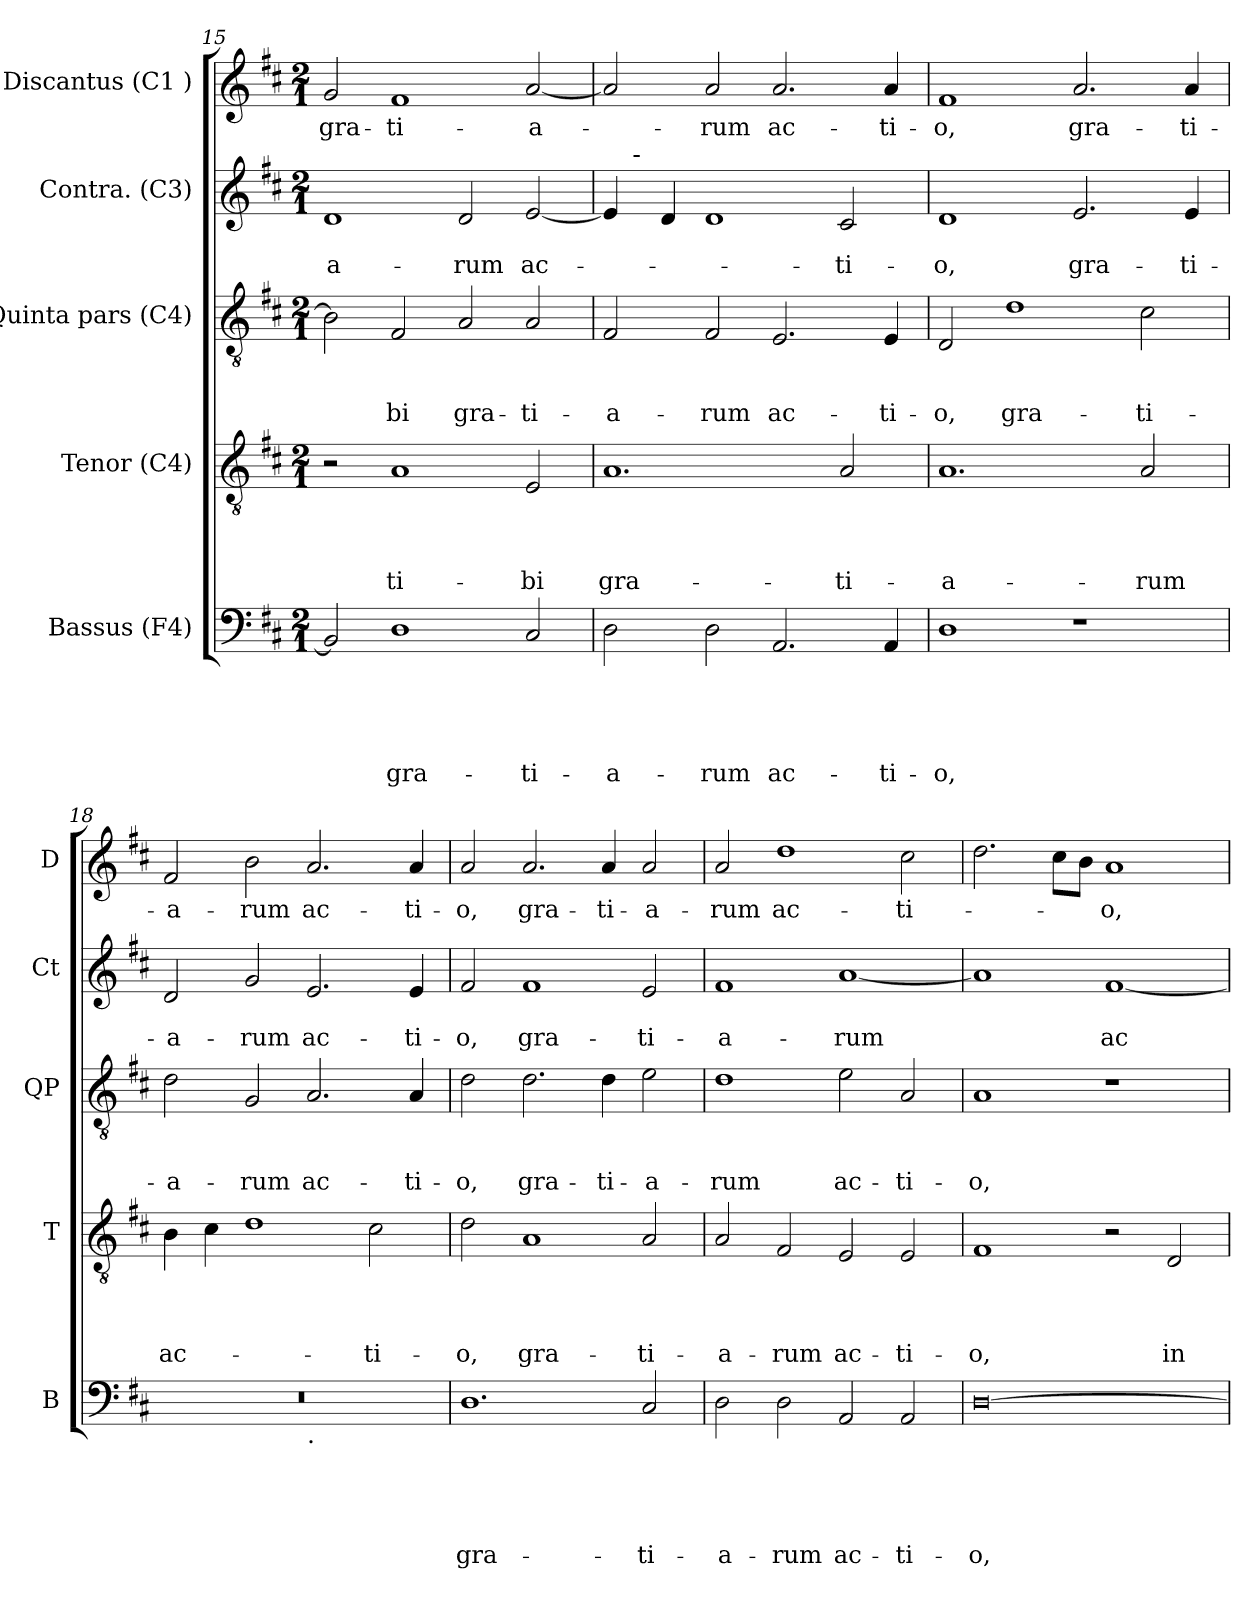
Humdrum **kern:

**kern	**text	**text	**text	**text	**text	**kern	**text	**text	**text	**text	**kern	**text	**text	**text	**kern	**text	**text	**kern	**text
*part5	*part5	*part5	*part5	*part5	*part5	*part4	*part4	*part4	*part4	*part4	*part3	*part3	*part3	*part3	*part2	*part2	*part2	*part1	*part1
*staff5	*staff5	*staff5	*staff5	*staff5	*staff5	*staff4	*staff4	*staff4	*staff4	*staff4	*staff3	*staff3	*staff3	*staff3	*staff2	*staff2	*staff2	*staff1	*staff1
*I"Bassus (F4)	*	*	*	*	*	*I"Tenor (C4)	*	*	*	*	*I"Quinta pars (C4)	*	*	*	*I"Contra. (C3)	*	*	*I"Discantus (C1 )	*
*I'B	*	*	*	*	*	*I'T	*	*	*	*	*I'QP	*	*	*	*I'Ct	*	*	*I'D	*
*clefF4	*	*	*	*	*	*clefGv2	*	*	*	*	*clefGv2	*	*	*	*clefG2	*	*	*clefG2	*
*k[f#c#]	*	*	*	*	*	*k[f#c#]	*	*	*	*	*k[f#c#]	*	*	*	*k[f#c#]	*	*	*k[f#c#]	*
*D:	*	*	*	*	*	*D:	*	*	*	*	*D:	*	*	*	*D:	*	*	*D:	*
*M2/1	*	*	*	*	*	*M2/1	*	*	*	*	*M2/1	*	*	*	*M2/1	*	*	*M2/1	*
=15	=15	=15	=15	=15	=15	=15	=15	=15	=15	=15	=15	=15	=15	=15	=15	=15	=15	=15	=15
!	!	!	!	!	!	!	!	!	!	!	!	!	!	!	!	!	!LO:LY:b:rj	!	!LO:LY:b
2BB/]	.	.	.	.	.	2r	.	.	.	.	2B\]	.	.	.	1d	.	-a-	2g/	gra-
!	!	!	!	!	!LO:LY:b	!	!	!	!	!LO:LY:b	!	!	!	!LO:LY:b	!	!	!	!	!LO:LY:b
1D	.	.	.	.	gra-	1A	.	.	.	ti-	2F#/	.	.	-bi	.	.	.	1f#	-ti-
!	!	!	!	!	!	!	!	!	!	!	!	!	!	!LO:LY:b	!	!	!LO:LY:b	!	!
.	.	.	.	.	.	.	.	.	.	.	2A/	.	.	gra-	2d/	.	-rum	.	.
!	!	!	!	!	!LO:LY:b	!	!	!	!	!LO:LY:b	!	!	!	!LO:LY:b	!	!	!LO:LY:b	!	!LO:LY:b
2C#/	.	.	.	.	-ti-	2E/	.	.	.	-bi	2A/	.	.	-ti-	[>2e/	.	ac-	[>2a/	-a-
!!LO:PB:g=z
=16	=16	=16	=16	=16	=16	=16	=16	=16	=16	=16	=16	=16	=16	=16	=16	=16	=16	=16	=16
!	!	!	!	!	!LO:LY:b	!	!	!	!	!LO:LY:b	!	!	!	!LO:LY:b	!	!	!	!	!
*	*	*	*	*	*	*	*	*	*	*	*	*	*	*	*^	*	*	*	*
2D\	.	.	.	.	-a-	1.A	.	.	.	gra-	2F#/	.	.	-a-	4e/]	8ryy	.	.	2a/]	.
!	!	!	!	!	!	!	!	!	!	!	!	!	!	!	!	!LO:TX:a:t=-	!	!	!	!
.	.	.	.	.	.	.	.	.	.	.	.	.	.	.	.	1...ryy	.	.	.	.
.	.	.	.	.	.	.	.	.	.	.	.	.	.	.	4d/	.	.	.	.	.
!	!	!	!	!	!LO:LY:b	!	!	!	!	!	!	!	!	!LO:LY:b	!	!	!	!	!	!LO:LY:b
2D\	.	.	.	.	-rum	.	.	.	.	.	2F#/	.	.	-rum	1d	.	.	.	2a/	-rum
!	!	!	!	!	!LO:LY:b	!	!	!	!	!	!	!	!	!LO:LY:b	!	!	!	!	!	!LO:LY:b
2.AA/	.	.	.	.	ac-	.	.	.	.	.	2.E/	.	.	ac-	.	.	.	.	2.a/	ac-
!	!	!	!	!	!	!	!	!	!	!LO:LY:b	!	!	!	!	!	!	!	!LO:LY:b	!	!
.	.	.	.	.	.	2A/	.	.	.	-ti-	.	.	.	.	2c#/	.	.	-ti-	.	.
!	!	!	!	!	!LO:LY:b	!	!	!	!	!	!	!	!	!LO:LY:b	!	!	!	!	!	!LO:LY:b
4AA/	.	.	.	.	-ti-	.	.	.	.	.	4E/	.	.	-ti-	.	.	.	.	4a/	-ti-
=17	=17	=17	=17	=17	=17	=17	=17	=17	=17	=17	=17	=17	=17	=17	=17	=17	=17	=17	=17	=17
!	!	!	!	!	!LO:LY:b	!	!	!	!	!LO:LY:b:rj	!	!	!	!LO:LY:b	!	!	!	!LO:LY:b	!	!LO:LY:b
*	*	*	*	*	*	*	*	*	*	*	*	*	*	*	*v	*v	*	*	*	*
1D	.	.	.	.	-o,	1.A	.	.	.	-a-	2D/	.	.	-o,	1d	.	-o,	1f#	-o,
!	!	!	!	!	!	!	!	!	!	!	!	!	!	!LO:LY:b	!	!	!	!	!
.	.	.	.	.	.	.	.	.	.	.	1d	.	.	gra-	.	.	.	.	.
!	!	!	!	!	!	!	!	!	!	!	!	!	!	!	!	!	!LO:LY:b	!	!LO:LY:b
1r	.	.	.	.	.	.	.	.	.	.	.	.	.	.	2.e/	.	gra-	2.a/	gra-
!	!	!	!	!	!	!	!	!	!	!LO:LY:b	!	!	!	!LO:LY:b	!	!	!	!	!
.	.	.	.	.	.	2A/	.	.	.	-rum	2c#\	.	.	-ti-	.	.	.	.	.
!	!	!	!	!	!	!	!	!	!	!	!	!	!	!	!	!	!LO:LY:b	!	!LO:LY:b
.	.	.	.	.	.	.	.	.	.	.	.	.	.	.	4e/	.	-ti-	4a/	-ti-
=18	=18	=18	=18	=18	=18	=18	=18	=18	=18	=18	=18	=18	=18	=18	=18	=18	=18	=18	=18
!	!	!	!	!	!	!	!	!	!	!LO:LY:b	!	!	!	!LO:LY:b	!	!	!LO:LY:b	!	!LO:LY:b
*^	*	*	*	*	*	*	*	*	*	*	*	*	*	*	*	*	*	*	*
0r	1ryy	.	.	.	.	.	4B\	.	.	.	ac-	2d\	.	.	-a-	2d/	.	-a-	2f#/	-a-
.	.	.	.	.	.	.	4c#\	.	.	.	.	.	.	.	.	.	.	.	.	.
!	!	!	!	!	!	!	!	!	!	!	!	!	!	!	!LO:LY:b	!	!	!LO:LY:b	!	!LO:LY:b
.	.	.	.	.	.	.	1d	.	.	.	.	2G/	.	.	-rum	2g/	.	-rum	2b\	-rum
!	!LO:TX:b:t=.	!	!	!	!	!	!	!	!	!	!	!	!	!	!	!	!	!	!	!
!	!	!	!	!	!	!	!	!	!	!	!	!	!	!	!LO:LY:b	!	!	!LO:LY:b	!	!LO:LY:b
.	1ryy	.	.	.	.	.	.	.	.	.	.	2.A/	.	.	ac-	2.e/	.	ac-	2.a/	ac-
!	!	!	!	!	!	!	!	!	!	!	!LO:LY:b	!	!	!	!	!	!	!	!	!
.	.	.	.	.	.	.	2c#\	.	.	.	-ti-	.	.	.	.	.	.	.	.	.
!	!	!	!	!	!	!	!	!	!	!	!	!	!	!	!LO:LY:b	!	!	!LO:LY:b	!	!LO:LY:b
.	.	.	.	.	.	.	.	.	.	.	.	4A/	.	.	-ti-	4e/	.	-ti-	4a/	-ti-
=19	=19	=19	=19	=19	=19	=19	=19	=19	=19	=19	=19	=19	=19	=19	=19	=19	=19	=19	=19	=19
!	!	!	!	!	!	!LO:LY:b	!	!	!	!	!LO:LY:b	!	!	!	!LO:LY:b	!	!	!LO:LY:b	!	!LO:LY:b
*v	*v	*	*	*	*	*	*	*	*	*	*	*	*	*	*	*	*	*	*	*
1.D	.	.	.	.	gra-	2d\	.	.	.	-o,	2d\	.	.	-o,	2f#/	.	-o,	2a/	-o,
!	!	!	!	!	!	!	!	!	!	!LO:LY:b	!	!	!	!LO:LY:b	!	!	!LO:LY:b	!	!LO:LY:b
.	.	.	.	.	.	1A	.	.	.	gra-	2.d\	.	.	gra-	1f#	.	gra-	2.a/	gra-
!	!	!	!	!	!	!	!	!	!	!	!	!	!	!LO:LY:b	!	!	!	!	!LO:LY:b
.	.	.	.	.	.	.	.	.	.	.	4d\	.	.	-ti-	.	.	.	4a/	-ti-
!	!	!	!	!	!LO:LY:b	!	!	!	!	!LO:LY:b	!	!	!	!LO:LY:b	!	!	!LO:LY:b	!	!LO:LY:b
2C#/	.	.	.	.	-ti-	2A/	.	.	.	-ti-	2e\	.	.	-a-	2e/	.	-ti-	2a/	-a-
=20	=20	=20	=20	=20	=20	=20	=20	=20	=20	=20	=20	=20	=20	=20	=20	=20	=20	=20	=20
!	!	!	!	!	!LO:LY:b	!	!	!	!	!LO:LY:b	!	!	!	!LO:LY:b	!	!	!LO:LY:b:rj	!	!LO:LY:b
2D\	.	.	.	.	-a-	2A/	.	.	.	-a-	1d	.	.	-rum	1f#	.	-a-	2a/	-rum
!	!	!	!	!	!LO:LY:b	!	!	!	!	!LO:LY:b	!	!	!	!	!	!	!	!	!LO:LY:b
2D\	.	.	.	.	-rum	2F#/	.	.	.	-rum	.	.	.	.	.	.	.	1dd	ac-
!	!	!	!	!	!LO:LY:b	!	!	!	!	!LO:LY:b	!	!	!	!LO:LY:b	!	!	!LO:LY:b	!	!
2AA/	.	.	.	.	ac-	2E/	.	.	.	ac-	2e\	.	.	ac-	[<1a	.	-rum	.	.
!	!	!	!	!	!LO:LY:b	!	!	!	!	!LO:LY:b	!	!	!	!LO:LY:b	!	!	!	!	!LO:LY:b
2AA/	.	.	.	.	-ti-	2E/	.	.	.	-ti-	2A/	.	.	-ti-	.	.	.	2cc#\	-ti-
!!LO:LB:g=z
=21	=21	=21	=21	=21	=21	=21	=21	=21	=21	=21	=21	=21	=21	=21	=21	=21	=21	=21	=21
!	!	!	!	!	!LO:LY:b:rj	!	!	!	!	!LO:LY:b	!	!	!	!LO:LY:b	!	!	!	!	!
[>0D	.	.	.	.	-o,	1F#	.	.	.	-o,	1A	.	.	-o,	1a]	.	.	2.dd\	.
.	.	.	.	.	.	.	.	.	.	.	.	.	.	.	.	.	.	8cc#\L	.
.	.	.	.	.	.	.	.	.	.	.	.	.	.	.	.	.	.	8b\J	.
!	!	!	!	!	!	!	!	!	!	!	!	!	!	!	!	!	!LO:LY:b	!	!LO:LY:b
.	.	.	.	.	.	2r	.	.	.	.	1r	.	.	.	[<1f#	.	ac-	1a	-o,
!	!	!	!	!	!	!	!	!	!	!LO:LY:b	!	!	!	!	!	!	!	!	!
.	.	.	.	.	.	2D/	.	.	.	in	.	.	.	.	.	.	.	.	.
=	=	=	=	=	=	=	=	=	=	=	=	=	=	=	=	=	=	=	=
*-	*-	*-	*-	*-	*-	*-	*-	*-	*-	*-	*-	*-	*-	*-	*-	*-	*-	*-	*-
